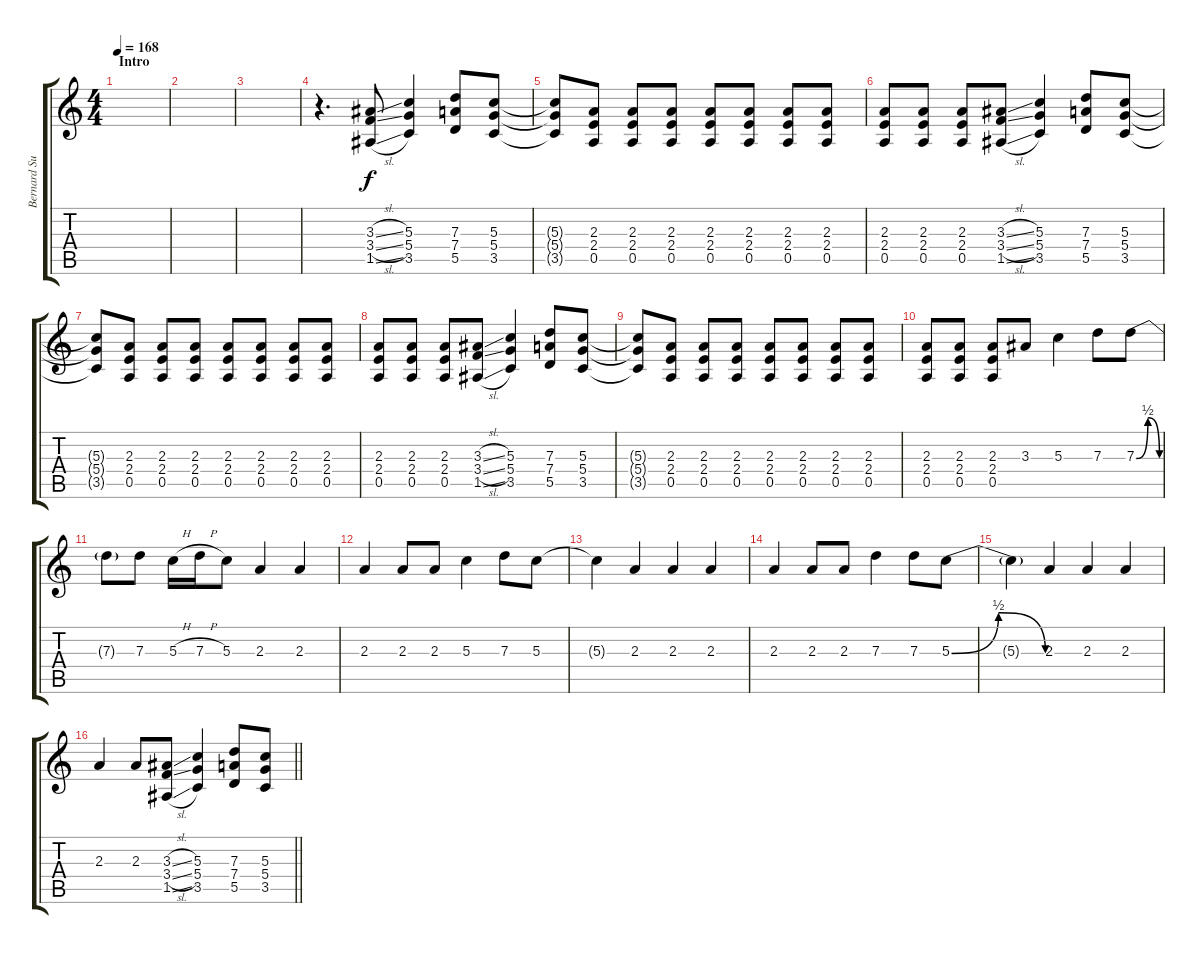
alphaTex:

\track ("Bernard Sumner - Guitar" "Bernard Su") {instrument overdrivenguitar}
\staff {score tabs}
\tuning (E4 B3 G3 D3 A2 E2) {hide}
\ts (4 4)
\section ("" "Intro")
\tempo 168
\clef g2
\ks c
|
|
|
r.4{d} (3.3{sl} 3.4{sl} 1.5{sl}).8 (5.3 5.4 3.5).4 (7.3 7.4 5.5).8 (5.3 5.4 3.5).8 |
(5.3{t} 5.4{t} 3.5{t}).8 (2.3 2.4 0.5).8 (2.3 2.4 0.5).8 (2.3 2.4 0.5).8 (2.3 2.4 0.5).8 (2.3 2.4 0.5).8 (2.3 2.4 0.5).8 (2.3 2.4 0.5).8 |
(2.3 2.4 0.5).8 (2.3 2.4 0.5).8 (2.3 2.4 0.5).8 (3.3{sl} 3.4{sl} 1.5{sl}).8 (5.3 5.4 3.5).4 (7.3 7.4 5.5).8 (5.3 5.4 3.5).8 |
(5.3{t} 5.4{t} 3.5{t}).8 (2.3 2.4 0.5).8 (2.3 2.4 0.5).8 (2.3 2.4 0.5).8 (2.3 2.4 0.5).8 (2.3 2.4 0.5).8 (2.3 2.4 0.5).8 (2.3 2.4 0.5).8 |
(2.3 2.4 0.5).8 (2.3 2.4 0.5).8 (2.3 2.4 0.5).8 (3.3{sl} 3.4{sl} 1.5{sl}).8 (5.3 5.4 3.5).4 (7.3 7.4 5.5).8 (5.3 5.4 3.5).8 |
(5.3{t} 5.4{t} 3.5{t}).8 (2.3 2.4 0.5).8 (2.3 2.4 0.5).8 (2.3 2.4 0.5).8 (2.3 2.4 0.5).8 (2.3 2.4 0.5).8 (2.3 2.4 0.5).8 (2.3 2.4 0.5).8 |
(2.3 2.4 0.5).8 (2.3 2.4 0.5).8 (2.3 2.4 0.5).8 3.3.8 5.3.4 7.3.8 7.3{be (bendrelease 0 0 30 2 30 2 60 0)}.8 |
7.3{t}.8 7.3.8 5.3{h}.16 7.3{h}.16 5.3.8 2.3.4 2.3.4 |
2.3.4 2.3.8 2.3.8 5.3.4 7.3.8 5.3.8 |
5.3{t}.4 2.3.4 2.3.4 2.3.4 |
2.3.4 2.3.8 2.3.8 7.3.4 7.3.8 5.3{be (bendrelease 0 0 30 2 30 2 60 0)}.8 |
5.3{t}.4 2.3.4 2.3.4 2.3.4 |
\barLineRight lightlight
2.3.4 2.3.8 (3.3{sl} 3.4{sl} 1.5{sl}).8 (5.3 5.4 3.5).4 (7.3 7.4 5.5).8 (5.3 5.4 3.5).8
